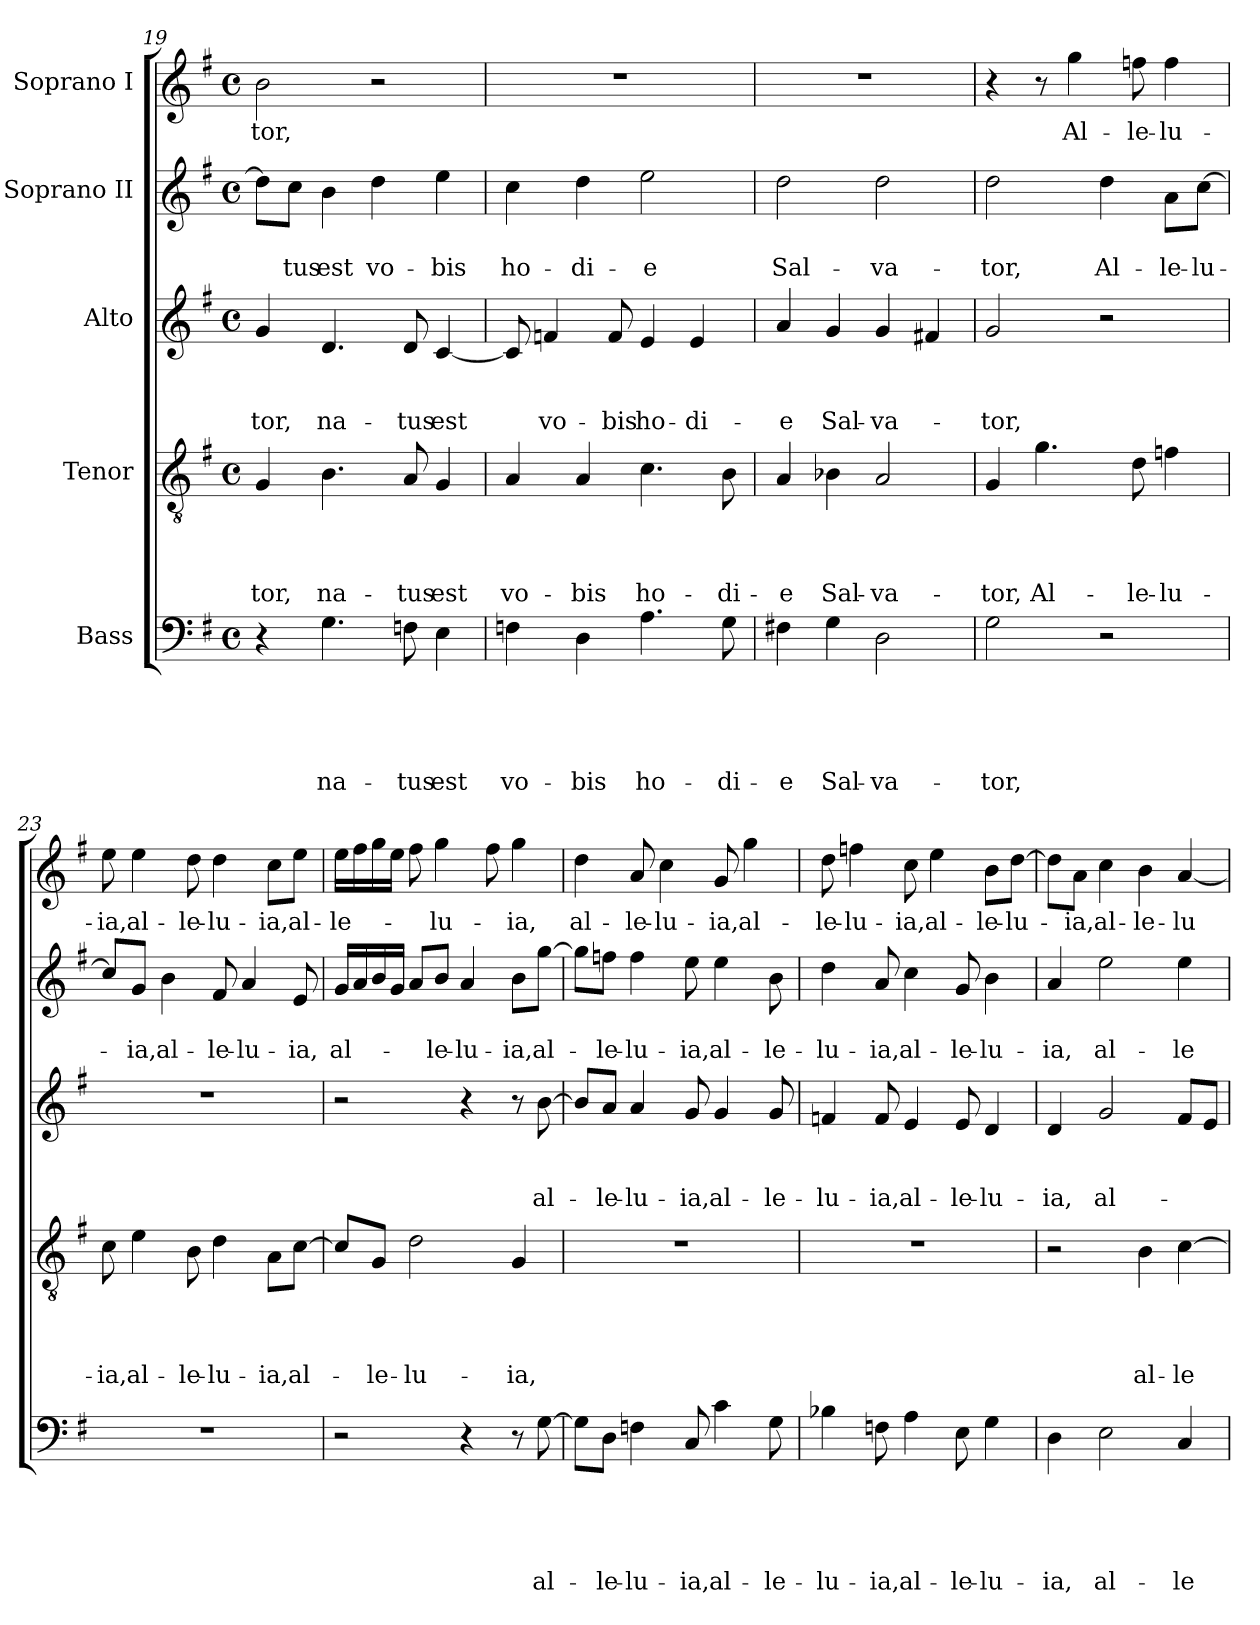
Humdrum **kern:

**kern	**text	**text	**text	**text	**text	**kern	**text	**text	**text	**text	**kern	**text	**text	**text	**kern	**text	**text	**kern	**text
*part5	*part5	*part5	*part5	*part5	*part5	*part4	*part4	*part4	*part4	*part4	*part3	*part3	*part3	*part3	*part2	*part2	*part2	*part1	*part1
*staff5	*staff5	*staff5	*staff5	*staff5	*staff5	*staff4	*staff4	*staff4	*staff4	*staff4	*staff3	*staff3	*staff3	*staff3	*staff2	*staff2	*staff2	*staff1	*staff1
*I"Bass	*	*	*	*	*	*I"Tenor	*	*	*	*	*I"Alto	*	*	*	*I"Soprano II	*	*	*I"Soprano I	*
*clefF4	*	*	*	*	*	*clefGv2	*	*	*	*	*clefG2	*	*	*	*clefG2	*	*	*clefG2	*
*k[f#]	*	*	*	*	*	*k[f#]	*	*	*	*	*k[f#]	*	*	*	*k[f#]	*	*	*k[f#]	*
*G:	*	*	*	*	*	*G:	*	*	*	*	*G:	*	*	*	*G:	*	*	*G:	*
*M4/4	*	*	*	*	*	*M4/4	*	*	*	*	*M4/4	*	*	*	*M4/4	*	*	*M4/4	*
*met(c)	*	*	*	*	*	*met(c)	*	*	*	*	*met(c)	*	*	*	*met(c)	*	*	*met(c)	*
=19	=19	=19	=19	=19	=19	=19	=19	=19	=19	=19	=19	=19	=19	=19	=19	=19	=19	=19	=19
!	!	!	!	!	!	!	!	!	!	!LO:LY:b	!	!	!	!LO:LY:b	!	!	!	!	!LO:LY:b
4r	.	.	.	.	.	4G/	.	.	.	-tor,	4g/	.	.	-tor,	8dd\L]	.	.	2b\	-tor,
!	!	!	!	!	!	!	!	!	!	!	!	!	!	!	!	!	!LO:LY:b	!	!
.	.	.	.	.	.	.	.	.	.	.	.	.	.	.	8cc\J	.	-tus	.	.
!	!	!	!	!	!LO:LY:b	!	!	!	!	!LO:LY:b	!	!	!	!LO:LY:b	!	!	!LO:LY:b	!	!
4.G\	.	.	.	.	na-	4.B\	.	.	.	na-	4.d/	.	.	na-	4b\	.	est	.	.
!	!	!	!	!	!	!	!	!	!	!	!	!	!	!	!	!	!LO:LY:b	!	!
.	.	.	.	.	.	.	.	.	.	.	.	.	.	.	4dd\	.	vo-	2r	.
!	!	!	!	!	!LO:LY:b	!	!	!	!	!LO:LY:b	!	!	!	!LO:LY:b	!	!	!	!	!
8Fn\	.	.	.	.	-tus	8A/	.	.	.	-tus	8d/	.	.	-tus	.	.	.	.	.
!	!	!	!	!	!LO:LY:b	!	!	!	!	!LO:LY:b	!	!	!	!LO:LY:b	!	!	!LO:LY:b	!	!
4E\	.	.	.	.	est	4G/	.	.	.	est	[<4c/	.	.	est	4ee\	.	-bis	.	.
=20	=20	=20	=20	=20	=20	=20	=20	=20	=20	=20	=20	=20	=20	=20	=20	=20	=20	=20	=20
!	!	!	!	!	!LO:LY:b	!	!	!	!	!LO:LY:b	!	!	!	!	!	!	!LO:LY:b	!	!
4Fn\	.	.	.	.	vo-	4A/	.	.	.	vo-	8c/]	.	.	.	4cc\	.	ho-	1r	.
!	!	!	!	!	!	!	!	!	!	!	!	!	!	!LO:LY:b	!	!	!	!	!
.	.	.	.	.	.	.	.	.	.	.	4fn/	.	.	vo-	.	.	.	.	.
!	!	!	!	!	!LO:LY:b	!	!	!	!	!LO:LY:b	!	!	!	!	!	!	!LO:LY:b	!	!
4D\	.	.	.	.	-bis	4A/	.	.	.	-bis	.	.	.	.	4dd\	.	-di-	.	.
!	!	!	!	!	!	!	!	!	!	!	!	!	!	!LO:LY:b	!	!	!	!	!
.	.	.	.	.	.	.	.	.	.	.	8f/	.	.	-bis	.	.	.	.	.
!	!	!	!	!	!LO:LY:b	!	!	!	!	!LO:LY:b	!	!	!	!LO:LY:b	!	!	!LO:LY:b	!	!
4.A\	.	.	.	.	ho-	4.c\	.	.	.	ho-	4e/	.	.	ho-	2ee\	.	-e	.	.
!	!	!	!	!	!	!	!	!	!	!	!	!	!	!LO:LY:b	!	!	!	!	!
.	.	.	.	.	.	.	.	.	.	.	4e/	.	.	-di-	.	.	.	.	.
!	!	!	!	!	!LO:LY:b	!	!	!	!	!LO:LY:b	!	!	!	!	!	!	!	!	!
8G\	.	.	.	.	-di-	8B\	.	.	.	-di-	.	.	.	.	.	.	.	.	.
!!LO:PB:g=z
=21	=21	=21	=21	=21	=21	=21	=21	=21	=21	=21	=21	=21	=21	=21	=21	=21	=21	=21	=21
!	!	!	!	!	!LO:LY:b	!	!	!	!	!LO:LY:b	!	!	!	!LO:LY:b	!	!	!LO:LY:b	!	!
4F#X\	.	.	.	.	-e	4A/	.	.	.	-e	4a/	.	.	-e	2dd\	.	Sal-	1r	.
!	!	!	!	!	!LO:LY:b	!	!	!	!	!LO:LY:b	!	!	!	!LO:LY:b	!	!	!	!	!
4G\	.	.	.	.	Sal-	4B-X\	.	.	.	Sal-	4g/	.	.	Sal-	.	.	.	.	.
!	!	!	!	!	!LO:LY:b	!	!	!	!	!LO:LY:b	!	!	!	!LO:LY:b	!	!	!LO:LY:b	!	!
2D\	.	.	.	.	-va-	2A/	.	.	.	-va-	4g/	.	.	-va-	2dd\	.	-va-	.	.
.	.	.	.	.	.	.	.	.	.	.	4f#X/	.	.	.	.	.	.	.	.
=22	=22	=22	=22	=22	=22	=22	=22	=22	=22	=22	=22	=22	=22	=22	=22	=22	=22	=22	=22
!	!	!	!	!	!LO:LY:b	!	!	!	!	!LO:LY:b	!	!	!	!LO:LY:b	!	!	!LO:LY:b	!	!
2G\	.	.	.	.	-tor,	4G/	.	.	.	-tor,	2g/	.	.	-tor,	2dd\	.	-tor,	4r	.
!	!	!	!	!	!	!	!	!	!	!LO:LY:b	!	!	!	!	!	!	!	!	!
.	.	.	.	.	.	4.g\	.	.	.	Al-	.	.	.	.	.	.	.	8ra	.
!	!	!	!	!	!	!	!	!	!	!	!	!	!	!	!	!	!	!	!LO:LY:b
.	.	.	.	.	.	.	.	.	.	.	.	.	.	.	.	.	.	4gg\	Al-
!	!	!	!	!	!	!	!	!	!	!	!	!	!	!	!	!	!LO:LY:b	!	!
2r	.	.	.	.	.	.	.	.	.	.	2r	.	.	.	4dd\	.	Al-	.	.
!	!	!	!	!	!	!	!	!	!	!LO:LY:b	!	!	!	!	!	!	!	!	!LO:LY:b
.	.	.	.	.	.	8d\	.	.	.	-le-	.	.	.	.	.	.	.	8ffn\	-le-
!	!	!	!	!	!	!	!	!	!	!LO:LY:b	!	!	!	!	!	!	!LO:LY:b	!	!LO:LY:b
.	.	.	.	.	.	4fn\	.	.	.	-lu-	.	.	.	.	8a\L	.	-le-	4ff\	-lu-
!	!	!	!	!	!	!	!	!	!	!	!	!	!	!	!	!	!LO:LY:b	!	!
.	.	.	.	.	.	.	.	.	.	.	.	.	.	.	[>8cc\J	.	-lu-	.	.
=23	=23	=23	=23	=23	=23	=23	=23	=23	=23	=23	=23	=23	=23	=23	=23	=23	=23	=23	=23
!	!	!	!	!	!	!	!	!	!	!LO:LY:b	!	!	!	!	!	!	!	!	!LO:LY:b
1r	.	.	.	.	.	8c\	.	.	.	-ia,	1r	.	.	.	8cc/L]	.	.	8ee\	-ia,
!	!	!	!	!	!	!	!	!	!	!LO:LY:b	!	!	!	!	!	!	!LO:LY:b	!	!LO:LY:b
.	.	.	.	.	.	4e\	.	.	.	al-	.	.	.	.	8g/J	.	-ia,	4ee\	al-
!	!	!	!	!	!	!	!	!	!	!	!	!	!	!	!	!	!LO:LY:b	!	!
.	.	.	.	.	.	.	.	.	.	.	.	.	.	.	4b\	.	al-	.	.
!	!	!	!	!	!	!	!	!	!	!LO:LY:b	!	!	!	!	!	!	!	!	!LO:LY:b
.	.	.	.	.	.	8B\	.	.	.	-le-	.	.	.	.	.	.	.	8dd\	-le-
!	!	!	!	!	!	!	!	!	!	!LO:LY:b	!	!	!	!	!	!	!LO:LY:b	!	!LO:LY:b
.	.	.	.	.	.	4d\	.	.	.	-lu-	.	.	.	.	8f#/	.	-le-	4dd\	-lu-
!	!	!	!	!	!	!	!	!	!	!	!	!	!	!	!	!	!LO:LY:b	!	!
.	.	.	.	.	.	.	.	.	.	.	.	.	.	.	4a/	.	-lu-	.	.
!	!	!	!	!	!	!	!	!	!	!LO:LY:b	!	!	!	!	!	!	!	!	!LO:LY:b
.	.	.	.	.	.	8A\L	.	.	.	-ia,	.	.	.	.	.	.	.	8cc\L	-ia,
!	!	!	!	!	!	!	!	!	!	!LO:LY:b	!	!	!	!	!	!	!LO:LY:b	!	!LO:LY:b
.	.	.	.	.	.	[>8c\J	.	.	.	al-	.	.	.	.	8e/	.	-ia,	8ee\J	al-
=24	=24	=24	=24	=24	=24	=24	=24	=24	=24	=24	=24	=24	=24	=24	=24	=24	=24	=24	=24
!	!	!	!	!	!	!	!	!	!	!	!	!	!	!	!	!	!LO:LY:b	!	!LO:LY:b
2r	.	.	.	.	.	8c/L]	.	.	.	.	2r	.	.	.	16g/LL	.	al-	16ee\LL	-le-
.	.	.	.	.	.	.	.	.	.	.	.	.	.	.	16a/	.	.	16ff#\	.
!	!	!	!	!	!	!	!	!	!	!LO:LY:b	!	!	!	!	!	!	!	!	!
.	.	.	.	.	.	8G/J	.	.	.	-le-	.	.	.	.	16b/	.	.	16gg\	.
.	.	.	.	.	.	.	.	.	.	.	.	.	.	.	16g/JJ	.	.	16ee\JJ	.
!	!	!	!	!	!	!	!	!	!	!LO:LY:b	!	!	!	!	!	!	!	!	!
.	.	.	.	.	.	2d\	.	.	.	-lu-	.	.	.	.	8a/L	.	.	8ff#\	.
!	!	!	!	!	!	!	!	!	!	!	!	!	!	!	!	!	!LO:LY:b	!	!LO:LY:b
.	.	.	.	.	.	.	.	.	.	.	.	.	.	.	8b/J	.	-le-	4gg\	-lu-
!	!	!	!	!	!	!	!	!	!	!	!	!	!	!	!	!	!LO:LY:b	!	!
4r	.	.	.	.	.	.	.	.	.	.	4r	.	.	.	4a/	.	-lu-	.	.
.	.	.	.	.	.	.	.	.	.	.	.	.	.	.	.	.	.	8ff#\	.
!	!	!	!	!	!	!	!	!	!	!LO:LY:b	!	!	!	!	!	!	!LO:LY:b	!	!LO:LY:b
8rC	.	.	.	.	.	4G/	.	.	.	-ia,	8ra	.	.	.	8b\L	.	-ia,	4gg\	-ia,
!	!	!	!	!	!LO:LY:b	!	!	!	!	!	!	!	!	!LO:LY:b	!	!	!LO:LY:b	!	!
[<8G\	.	.	.	.	al-	.	.	.	.	.	[<8b\	.	.	al-	[<8gg\J	.	al-	.	.
!!LO:LB:g=z
=25	=25	=25	=25	=25	=25	=25	=25	=25	=25	=25	=25	=25	=25	=25	=25	=25	=25	=25	=25
!	!	!	!	!	!	!	!	!	!	!	!	!	!	!	!	!	!	!	!LO:LY:b
8G\L]	.	.	.	.	.	1r	.	.	.	.	8b/L]	.	.	.	8gg\L]	.	.	4dd\	al-
!	!	!	!	!	!LO:LY:b	!	!	!	!	!	!	!	!	!LO:LY:b	!	!	!LO:LY:b	!	!
8D\J	.	.	.	.	-le-	.	.	.	.	.	8a/J	.	.	-le-	8ffn\J	.	-le-	.	.
!	!	!	!	!	!LO:LY:b	!	!	!	!	!	!	!	!	!LO:LY:b	!	!	!LO:LY:b	!	!LO:LY:b
4Fn\	.	.	.	.	-lu-	.	.	.	.	.	4a/	.	.	-lu-	4ff\	.	-lu-	8a/	-le-
!	!	!	!	!	!	!	!	!	!	!	!	!	!	!	!	!	!	!	!LO:LY:b
.	.	.	.	.	.	.	.	.	.	.	.	.	.	.	.	.	.	4cc\	-lu-
!	!	!	!	!	!LO:LY:b	!	!	!	!	!	!	!	!	!LO:LY:b	!	!	!LO:LY:b	!	!
8C/	.	.	.	.	-ia,	.	.	.	.	.	8g/	.	.	-ia,	8ee\	.	-ia,	.	.
!	!	!	!	!	!LO:LY:b	!	!	!	!	!	!	!	!	!LO:LY:b	!	!	!LO:LY:b	!	!LO:LY:b
4c\	.	.	.	.	al-	.	.	.	.	.	4g/	.	.	al-	4ee\	.	al-	8g/	-ia,
!	!	!	!	!	!	!	!	!	!	!	!	!	!	!	!	!	!	!	!LO:LY:b
.	.	.	.	.	.	.	.	.	.	.	.	.	.	.	.	.	.	4gg\	al-
!	!	!	!	!	!LO:LY:b	!	!	!	!	!	!	!	!	!LO:LY:b	!	!	!LO:LY:b	!	!
8G\	.	.	.	.	-le-	.	.	.	.	.	8g/	.	.	-le-	8b\	.	-le-	.	.
=26	=26	=26	=26	=26	=26	=26	=26	=26	=26	=26	=26	=26	=26	=26	=26	=26	=26	=26	=26
!	!	!	!	!	!LO:LY:b	!	!	!	!	!	!	!	!	!LO:LY:b	!	!	!LO:LY:b	!	!LO:LY:b
4B-X\	.	.	.	.	-lu-	1r	.	.	.	.	4fn/	.	.	-lu-	4dd\	.	-lu-	8dd\	-le-
!	!	!	!	!	!	!	!	!	!	!	!	!	!	!	!	!	!	!	!LO:LY:b
.	.	.	.	.	.	.	.	.	.	.	.	.	.	.	.	.	.	4ffn\	-lu-
!	!	!	!	!	!LO:LY:b	!	!	!	!	!	!	!	!	!LO:LY:b	!	!	!LO:LY:b	!	!
8Fn\	.	.	.	.	-ia,	.	.	.	.	.	8f/	.	.	-ia,	8a/	.	-ia,	.	.
!	!	!	!	!	!LO:LY:b	!	!	!	!	!	!	!	!	!LO:LY:b	!	!	!LO:LY:b	!	!LO:LY:b
4A\	.	.	.	.	al-	.	.	.	.	.	4e/	.	.	al-	4cc\	.	al-	8cc\	-ia,
!	!	!	!	!	!	!	!	!	!	!	!	!	!	!	!	!	!	!	!LO:LY:b
.	.	.	.	.	.	.	.	.	.	.	.	.	.	.	.	.	.	4ee\	al-
!	!	!	!	!	!LO:LY:b	!	!	!	!	!	!	!	!	!LO:LY:b	!	!	!LO:LY:b	!	!
8E\	.	.	.	.	-le-	.	.	.	.	.	8e/	.	.	-le-	8g/	.	-le-	.	.
!	!	!	!	!	!LO:LY:b	!	!	!	!	!	!	!	!	!LO:LY:b	!	!	!LO:LY:b	!	!LO:LY:b
4G\	.	.	.	.	-lu-	.	.	.	.	.	4d/	.	.	-lu-	4b\	.	-lu-	8b\L	-le-
!	!	!	!	!	!	!	!	!	!	!	!	!	!	!	!	!	!	!	!LO:LY:b
.	.	.	.	.	.	.	.	.	.	.	.	.	.	.	.	.	.	[>8dd\J	-lu-
=27	=27	=27	=27	=27	=27	=27	=27	=27	=27	=27	=27	=27	=27	=27	=27	=27	=27	=27	=27
!	!	!	!	!	!LO:LY:b	!	!	!	!	!	!	!	!	!LO:LY:b	!	!	!LO:LY:b	!	!
4D\	.	.	.	.	-ia,	2r	.	.	.	.	4d/	.	.	-ia,	4a/	.	-ia,	8dd\L]	.
!	!	!	!	!	!	!	!	!	!	!	!	!	!	!	!	!	!	!	!LO:LY:b
.	.	.	.	.	.	.	.	.	.	.	.	.	.	.	.	.	.	8a\J	-ia,
!	!	!	!	!	!LO:LY:b	!	!	!	!	!	!	!	!	!LO:LY:b	!	!	!LO:LY:b	!	!LO:LY:b
2E\	.	.	.	.	al-	.	.	.	.	.	2g/	.	.	al-	2ee\	.	al-	4cc\	al-
!	!	!	!	!	!	!	!	!	!	!LO:LY:b	!	!	!	!	!	!	!	!	!LO:LY:b
.	.	.	.	.	.	4B\	.	.	.	al-	.	.	.	.	.	.	.	4b\	-le-
!	!	!	!	!	!LO:LY:b	!	!	!	!	!LO:LY:b	!	!	!	!	!	!	!LO:LY:b	!	!LO:LY:b
4C/	.	.	.	.	-le-	[>4c\	.	.	.	-le-	8f#/L	.	.	.	4ee\	.	-le-	[<4a/	-lu-
.	.	.	.	.	.	.	.	.	.	.	8e/J	.	.	.	.	.	.	.	.
=	=	=	=	=	=	=	=	=	=	=	=	=	=	=	=	=	=	=	=
*-	*-	*-	*-	*-	*-	*-	*-	*-	*-	*-	*-	*-	*-	*-	*-	*-	*-	*-	*-
